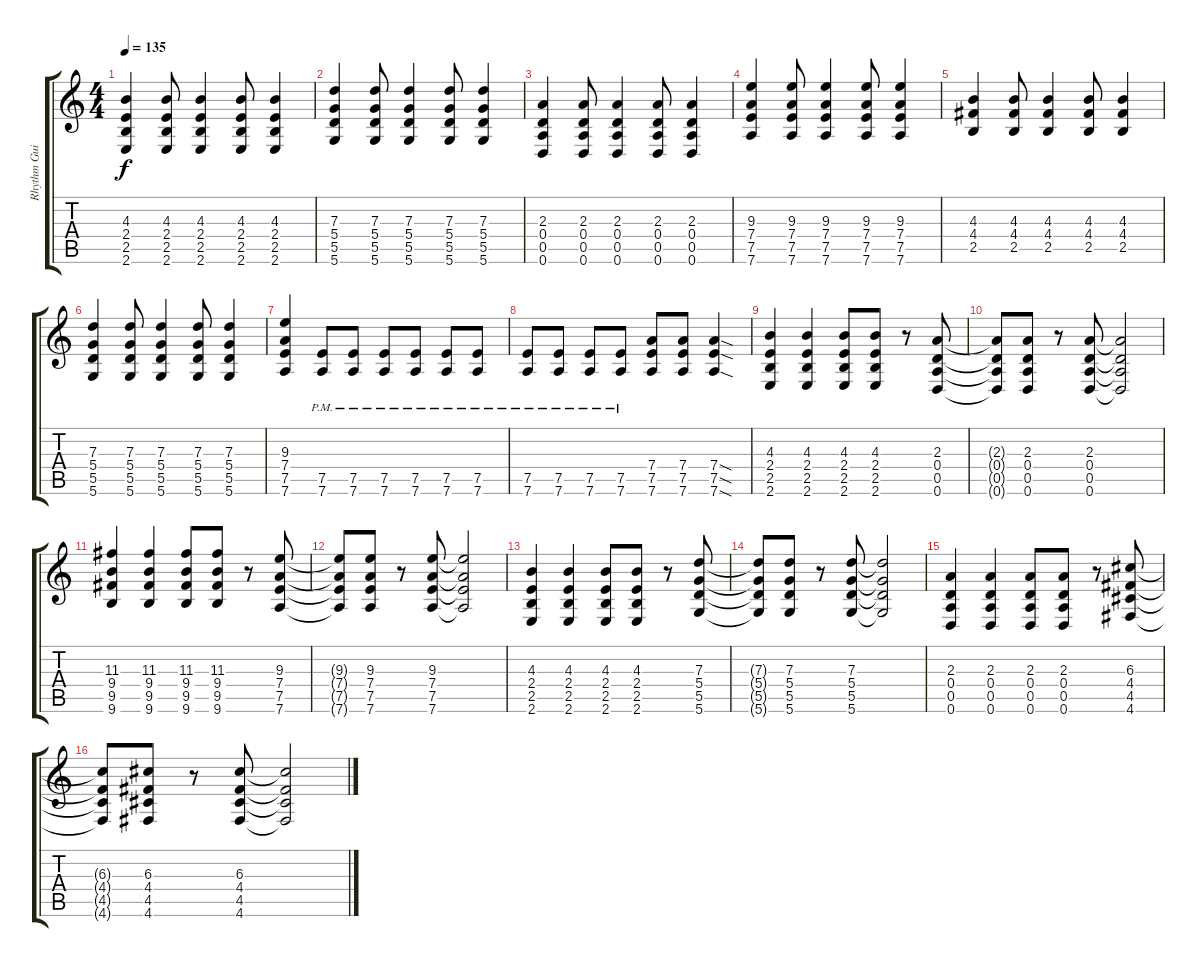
\track ("Rhythm Guitar I (ToMi)" "Rhythm Gui") {instrument overdrivenguitar}
\staff {score tabs}
\tuning (E4 B3 G3 D3 A2 D2) {hide}
\ts (4 4)
\tempo 135
\clef g2
\ks c
(4.3 2.4 2.5 2.6).4{dy f} (4.3 2.4 2.5 2.6).8 (4.3 2.4 2.5 2.6).4 (4.3 2.4 2.5 2.6).8 (4.3 2.4 2.5 2.6).4 |
(7.3 5.4 5.5 5.6).4 (7.3 5.4 5.5 5.6).8 (7.3 5.4 5.5 5.6).4 (7.3 5.4 5.5 5.6).8 (7.3 5.4 5.5 5.6).4 |
(2.3 0.4 0.5 0.6).4 (2.3 0.4 0.5 0.6).8 (2.3 0.4 0.5 0.6).4 (2.3 0.4 0.5 0.6).8 (2.3 0.4 0.5 0.6).4 |
(9.3 7.4 7.5 7.6).4 (9.3 7.4 7.5 7.6).8 (9.3 7.4 7.5 7.6).4 (9.3 7.4 7.5 7.6).8 (9.3 7.4 7.5 7.6).4 |
(4.3 4.4 2.5).4 (4.3 4.4 2.5).8 (4.3 4.4 2.5).4 (4.3 4.4 2.5).8 (4.3 4.4 2.5).4 |
(7.3 5.4 5.5 5.6).4 (7.3 5.4 5.5 5.6).8 (7.3 5.4 5.5 5.6).4 (7.3 5.4 5.5 5.6).8 (7.3 5.4 5.5 5.6).4 |
(9.3 7.4 7.5 7.6).4 (7.5{pm} 7.6{pm}).8 (7.5{pm} 7.6{pm}).8 (7.5{pm} 7.6{pm}).8 (7.5{pm} 7.6{pm}).8 (7.5{pm} 7.6{pm}).8 (7.5{pm} 7.6{pm}).8 |
(7.5{pm} 7.6{pm}).8 (7.5{pm} 7.6{pm}).8 (7.5{pm} 7.6{pm}).8 (7.5{pm} 7.6{pm}).8 (7.4 7.5 7.6).8 (7.4 7.5 7.6).8 (7.4{sod} 7.5{sod} 7.6{sod}).4 |
(4.3 2.4 2.5 2.6).4 (4.3 2.4 2.5 2.6).4 (4.3 2.4 2.5 2.6).8 (4.3 2.4 2.5 2.6).8 r.8 (2.3 0.4 0.5 0.6).8 |
(2.3{t} 0.4{t} 0.5{t} 0.6{t}).8 (2.3 0.4 0.5 0.6).8 r.8 (2.3 0.4 0.5 0.6).8 (2.3{t} 0.4{t} 0.5{t} 0.6{t}).2 |
(11.3 9.4 9.5 9.6).4 (11.3 9.4 9.5 9.6).4 (11.3 9.4 9.5 9.6).8 (11.3 9.4 9.5 9.6).8 r.8 (9.3 7.4 7.5 7.6).8 |
(9.3{t} 7.4{t} 7.5{t} 7.6{t}).8 (9.3 7.4 7.5 7.6).8 r.8 (9.3 7.4 7.5 7.6).8 (9.3{t} 7.4{t} 7.5{t} 7.6{t}).2 |
(4.3 2.4 2.5 2.6).4 (4.3 2.4 2.5 2.6).4 (4.3 2.4 2.5 2.6).8 (4.3 2.4 2.5 2.6).8 r.8 (7.3 5.4 5.5 5.6).8 |
(7.3{t} 5.4{t} 5.5{t} 5.6{t}).8 (7.3 5.4 5.5 5.6).8 r.8 (7.3 5.4 5.5 5.6).8 (7.3{t} 5.4{t} 5.5{t} 5.6{t}).2 |
(2.3 0.4 0.5 0.6).4 (2.3 0.4 0.5 0.6).4 (2.3 0.4 0.5 0.6).8 (2.3 0.4 0.5 0.6).8 r.8 (6.3 4.4 4.5 4.6).8 |
(6.3{t} 4.4{t} 4.5{t} 4.6{t}).8 (6.3 4.4 4.5 4.6).8 r.8 (6.3 4.4 4.5 4.6).8 (6.3{t} 4.4{t} 4.5{t} 4.6{t}).2
